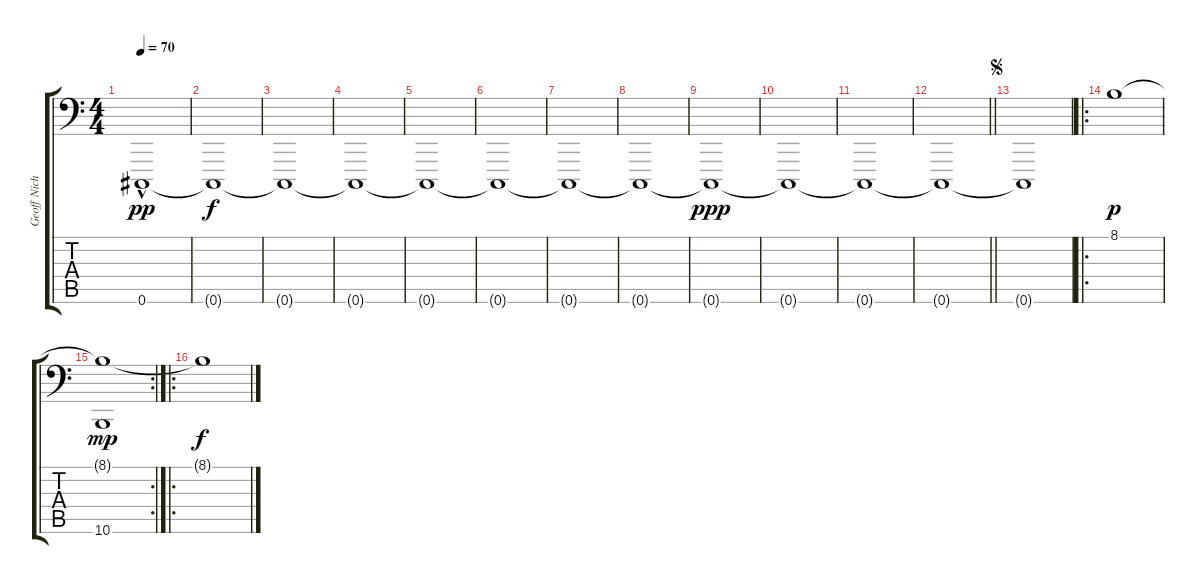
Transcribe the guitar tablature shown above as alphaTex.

\track ("Geoff Nicholls (2)" "Geoff Nich") {instrument stringensemble1}
\staff {score tabs}
\tuning (Eb3 Bb2 Gb2 Db2 Ab1 Db1) {hide}
\ts (4 4)
\tempo 70
\clef f4
\ks c
0.6{hac}.1{dy pp instrument stringensemble1} |
0.6{t}.1{dy f} |
0.6{t}.1 |
0.6{t}.1 |
0.6{t}.1 |
0.6{t}.1 |
0.6{t}.1 |
0.6{t}.1 |
0.6{t}.1{dy ppp} |
0.6{t}.1 |
0.6{t}.1 |
\barLineRight lightlight
0.6{t}.1 |
\jump segno
0.6{t}.1 |
\ro
8.1.1{dy p} |
\rc 2
(8.1{t} 10.6).1{dy mp} |
\ro
8.1{t}.1{dy f}
